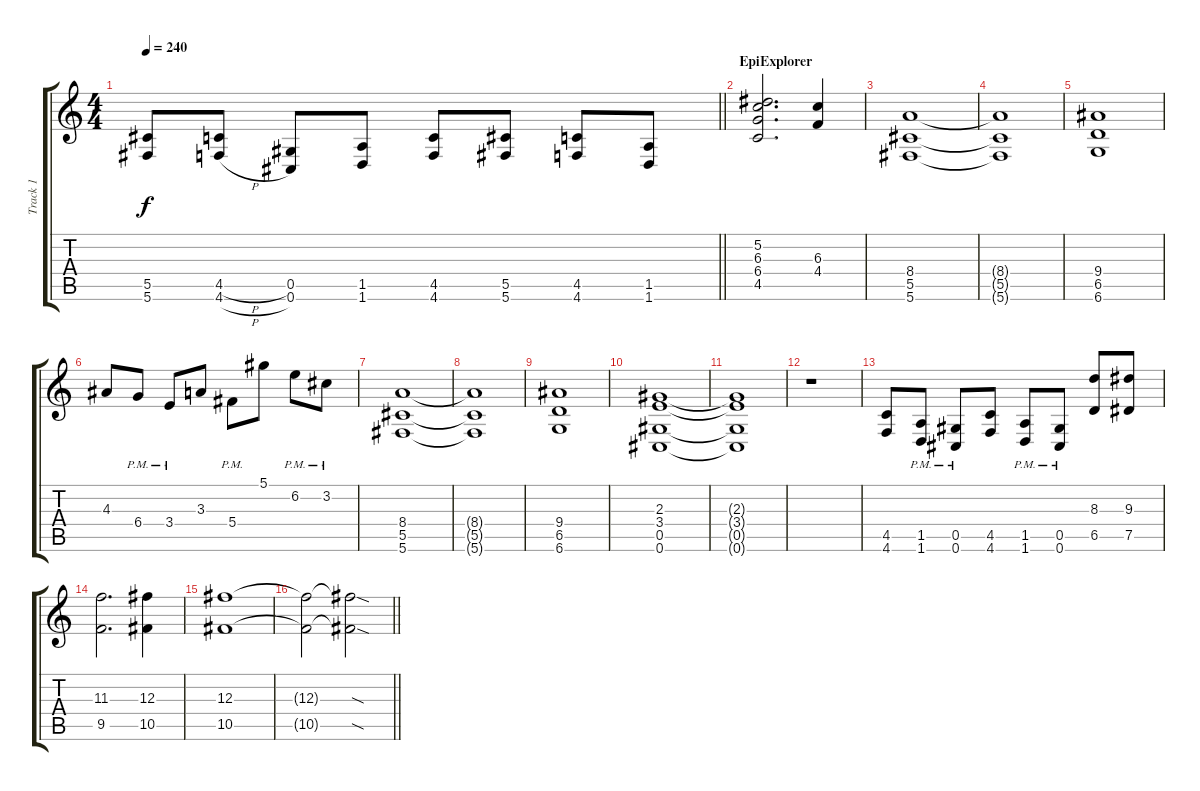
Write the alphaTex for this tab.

\track ("Track 1" "Track 1") {instrument distortionguitar}
\staff {score tabs}
\tuning (Eb4 Bb3 Gb3 Db3 Ab2 Db2) {hide}
\ts (4 4)
\tempo 240
\clef g2
\barLineRight lightlight
\ks c
(5.5 5.6).8{dy f} (4.5{h} 4.6{h}).8 (0.5 0.6).8 (1.5 1.6).8 (4.5 4.6).8 (5.5 5.6).8 (4.5 4.6).8 (1.5 1.6).8 |
\section ("" "EpiExplorer")
(5.2 6.3 6.4 4.5).2{d} (6.3 4.4).4 |
(8.4 5.5 5.6).1 |
(8.4{t} 5.5{t} 5.6{t}).1 |
(9.4 6.5 6.6).1 |
4.3.8 6.4{pm}.8 3.4{pm}.8 3.3.8 5.4{pm}.8 5.1.8 6.2{pm}.8 3.2{pm}.8 |
(8.4 5.5 5.6).1 |
(8.4{t} 5.5{t} 5.6{t}).1 |
(9.4 6.5 6.6).1 |
(2.3 3.4 0.5 0.6).1 |
(2.3{t} 3.4{t} 0.5{t} 0.6{t}).1 |
r.1 |
(4.5 4.6).8 (1.5{pm} 1.6{pm}).8 (0.5{pm} 0.6{pm}).8 (4.5 4.6).8 (1.5{pm} 1.6{pm}).8 (0.5{pm} 0.6{pm}).8 (8.3 6.5).8 (9.3 7.5).8 |
(11.3 9.5).2{d} (12.3 10.5).4 |
(12.3 10.5).1 |
\barLineRight lightlight
(12.3{t} 10.5{t}).2 (12.3{sod t} 10.5{sod t}).2
